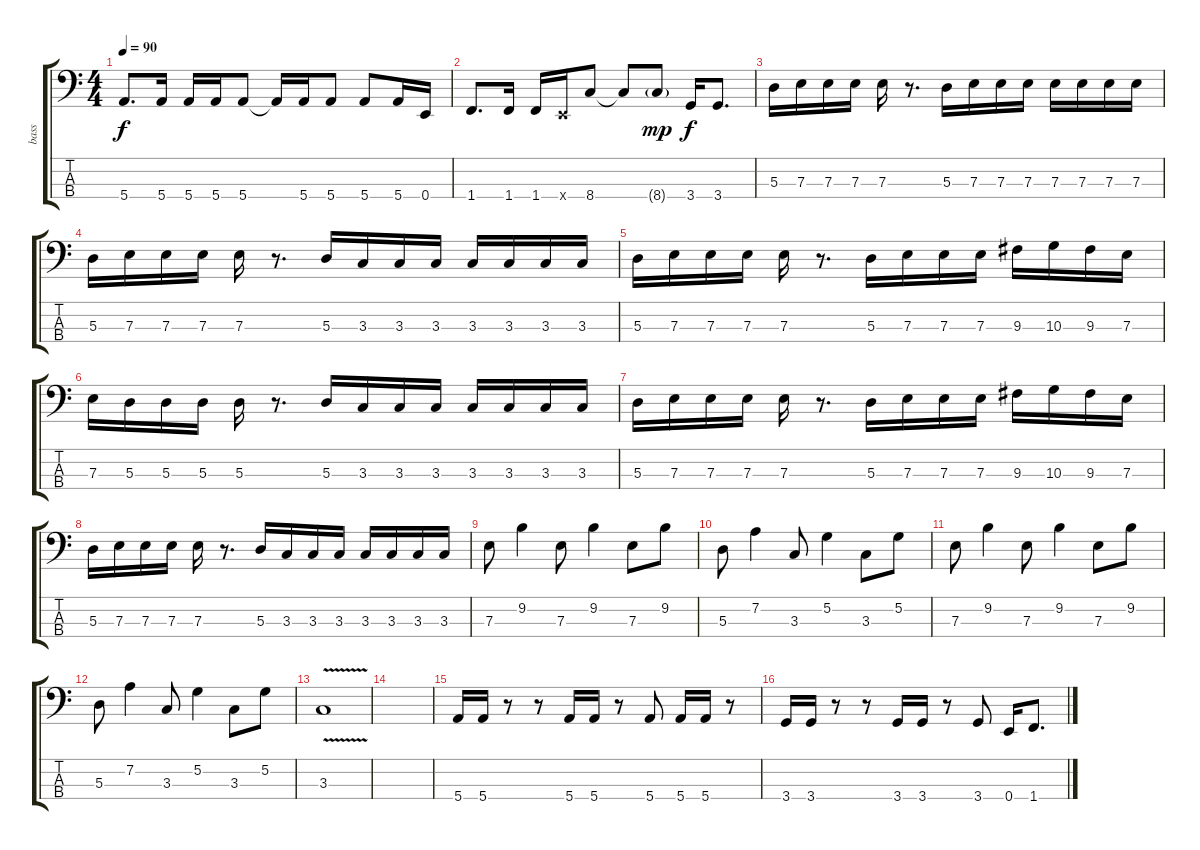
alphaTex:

\track ("bass" "bass") {instrument electricbassfinger}
\staff {score tabs}
\tuning (G2 D2 A1 E1) {hide}
\ts (4 4)
\tempo 90
\clef f4
\ks c
5.4.8{d dy f} 5.4.16 5.4.16 5.4.16 5.4.8 5.4{t}.16 5.4.16 5.4.8 5.4.8 5.4.16 0.4.16 |
1.4.8{d} 1.4.16 1.4.16 0.4{x}.16 8.4.8 8.4{t}.8 8.4{g}.8{dy mp} 3.4.16{dy f} 3.4.8{d} |
5.3.16 7.3.16 7.3.16 7.3.16 7.3.16 r.8{d} 5.3.16 7.3.16 7.3.16 7.3.16 7.3.16 7.3.16 7.3.16 7.3.16 |
5.3.16 7.3.16 7.3.16 7.3.16 7.3.16 r.8{d} 5.3.16 3.3.16 3.3.16 3.3.16 3.3.16 3.3.16 3.3.16 3.3.16 |
5.3.16 7.3.16 7.3.16 7.3.16 7.3.16 r.8{d} 5.3.16 7.3.16 7.3.16 7.3.16 9.3.16 10.3.16 9.3.16 7.3.16 |
7.3.16 5.3.16 5.3.16 5.3.16 5.3.16 r.8{d} 5.3.16 3.3.16 3.3.16 3.3.16 3.3.16 3.3.16 3.3.16 3.3.16 |
5.3.16 7.3.16 7.3.16 7.3.16 7.3.16 r.8{d} 5.3.16 7.3.16 7.3.16 7.3.16 9.3.16 10.3.16 9.3.16 7.3.16 |
5.3.16 7.3.16 7.3.16 7.3.16 7.3.16 r.8{d} 5.3.16 3.3.16 3.3.16 3.3.16 3.3.16 3.3.16 3.3.16 3.3.16 |
7.3.8 9.2.4 7.3.8 9.2.4 7.3.8 9.2.8 |
5.3.8 7.2.4 3.3.8 5.2.4 3.3.8 5.2.8 |
7.3.8 9.2.4 7.3.8 9.2.4 7.3.8 9.2.8 |
5.3.8 7.2.4 3.3.8 5.2.4 3.3.8 5.2.8 |
3.3{v}.1 |
|
5.4.16 5.4.16 r.8 r.8 5.4.16 5.4.16 r.8 5.4.8 5.4.16 5.4.16 r.8 |
3.4.16 3.4.16 r.8 r.8 3.4.16 3.4.16 r.8 3.4.8 0.4.16 1.4.8{d}
